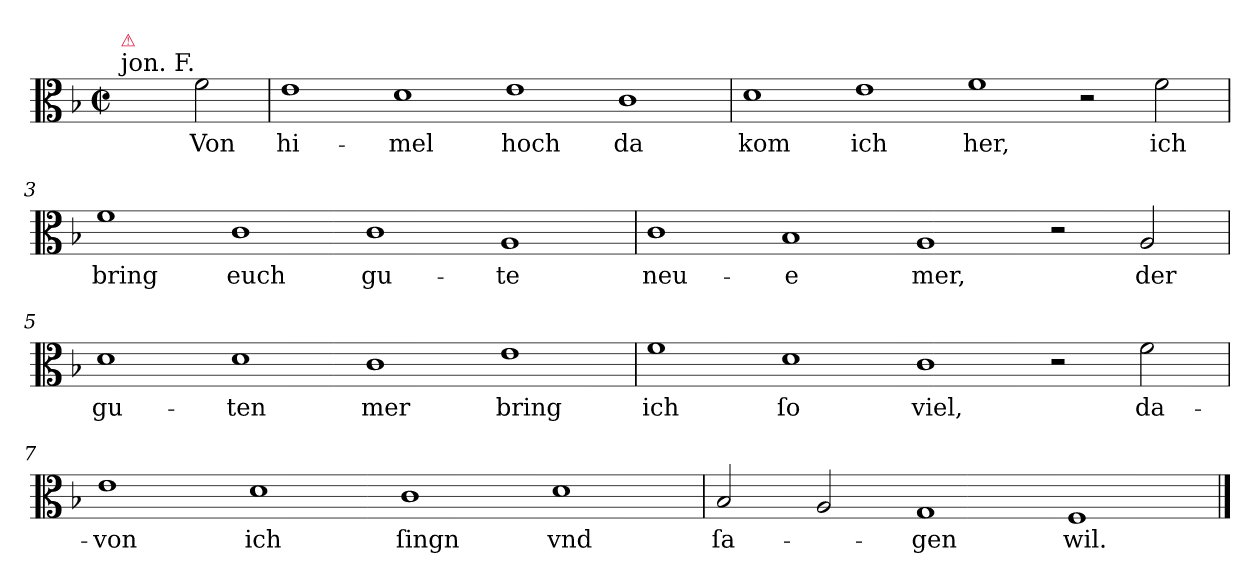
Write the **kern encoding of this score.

**kern	**text
*part1	*part1
*staff1	*staff1
*clefC3	*
*k[b-]	*
*F:ion	*
*M4/1	*
*met(c|)	*
=	=
!LO:TX:a:t=jon. F.	!
!LO:TX:a:color=crimson:t=⚠	!
2ryy	.
2f	Von
=1	=1
1e	hi-
1d	-mel
1e	hoch
1c	da
=2	=2
1d	kom
1e	ich
1f	her,
2r	.
2f	ich
=3	=3
1f	bring
1c	euch
1c	gu-
1A	-te
=4	=4
1c	neu-
1B-	-e
1A	mer,
2r	.
2A	der
=5	=5
1d	gu-
1d	-ten
1c	mer
1e	bring
=6	=6
1f	ich
1d	ſo
1c	viel,
2r	.
2f	da-
=7	=7
1e	-von
1d	ich
1c	ſingn
1d	vnd
=8	=8
2B-	ſa-
2A	.
1G	-gen
1F/	wil.
==	==
*-	*-
